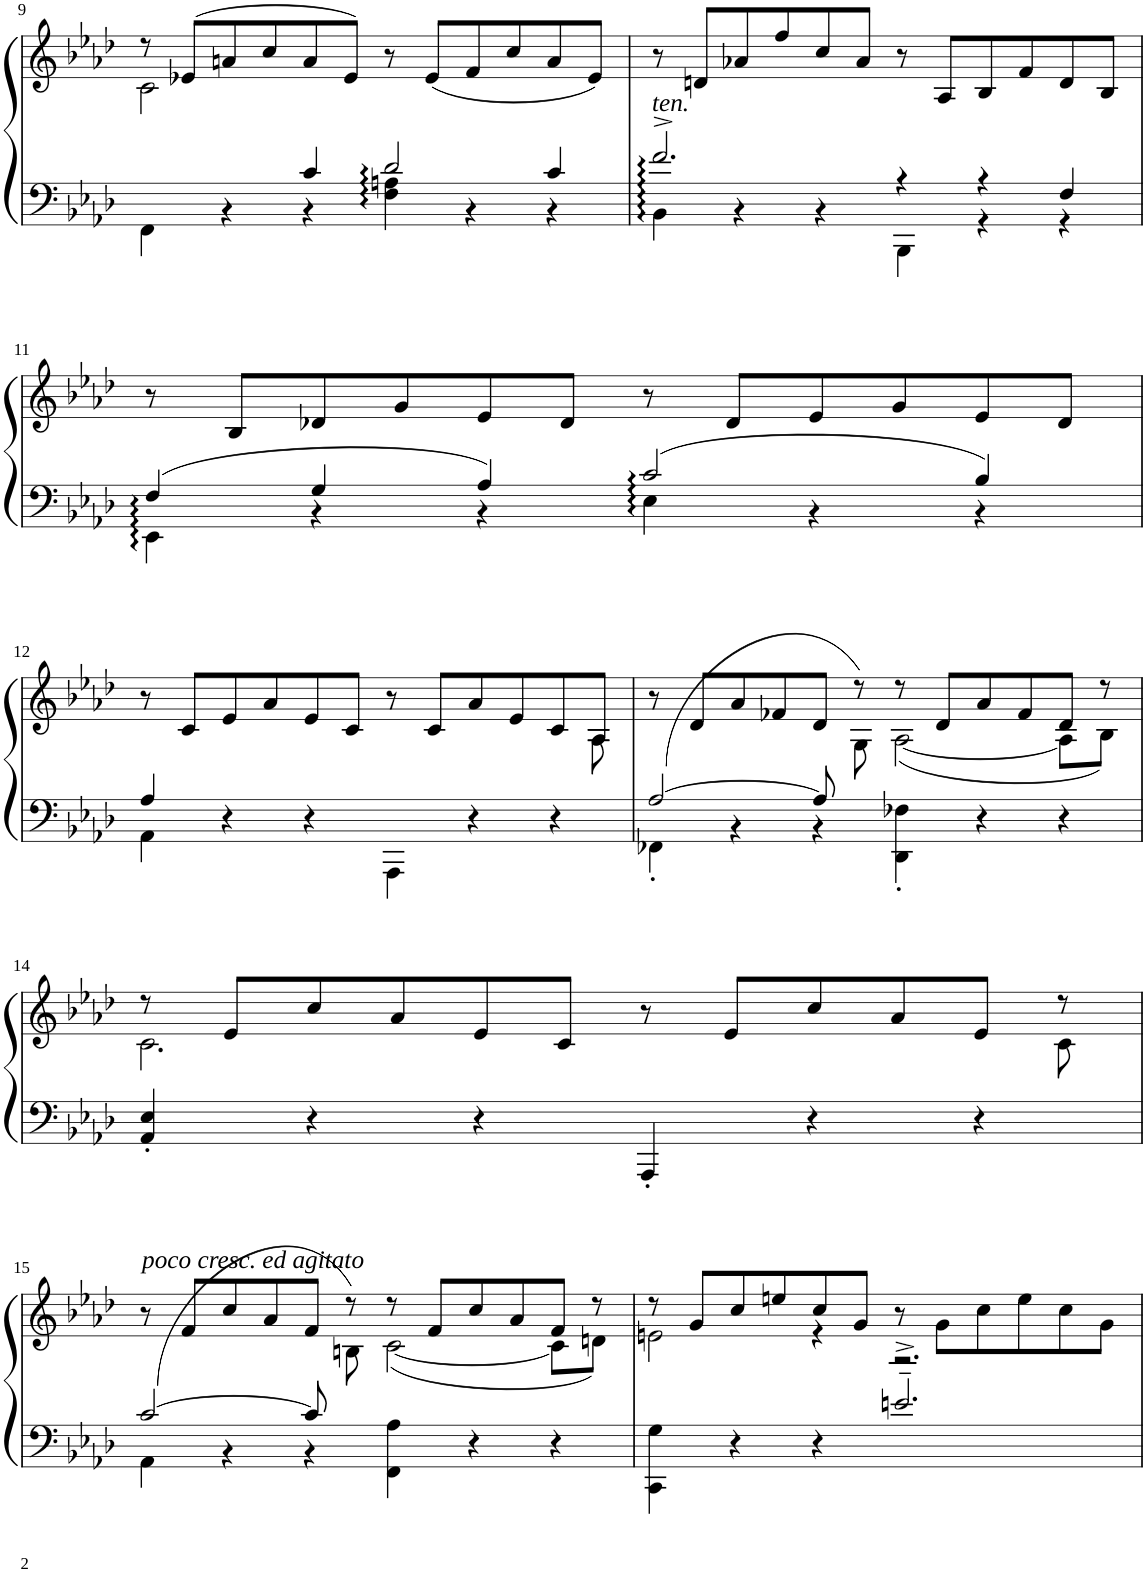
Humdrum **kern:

**kern	**kern
*part1	*part1
*staff2	*staff1
*I"Piano	*
*I'Pno.	*
!!LO:PB:g=z
*clefF4	*clefG2
*k[b-e-a-d-]	*k[b-e-a-d-]
*M6/4	*M6/4
=9	=9
*^	*^
4FF\	4ryy	8r	2c^\
.	.	(8e-X/L	.
4ryy	4r	8an/	.
.	.	8cc/	.
4c^/	4r	8a/	1ryy
.	.	8e-/J)	.
2d-^/	4F\ 4An\	8r	.
.	.	(8e-/L	.
.	4r	8f/	.
.	.	8cc/	.
4c^/	4r	8a/	.
.	.	8e-/J)	.
*	*	*v	*v
=10	=10	=10
!LO:TX:a:i:t=ten.	!	!
2.f^/	4BB-\	8r
.	.	8dn/L
.	4r	8a-X/
.	.	8ff/
.	4r	8cc/
.	.	8a-/J
4r	4BBB-\	8r
.	.	8A-/L
4r	4r	8B-/
.	.	8f/
4F^/	4r	8d/
.	.	8B-/J
!!LO:LB:g=z
=11	=11	=11
4F^/	4EE-\	8r
.	.	8B-/L
4G^/	4r	8d-X/
.	.	8g/
4A-^/	4r	8e-/
.	.	8d-/J
2c^/	4E-\	8r
.	.	8d-/L
.	4r	8e-/
.	.	8g/
4B-^/	4r	8e-/
.	.	8d-/J
!!LO:LB:g=z
=12	=12	=12
*	*	*^
4A-^/	4AA-\	8r	4.ryy
.	.	8c/L	.
4r	1ryy	8e-/	.
*	*	*v	*v
.	.	8a-/
4r	.	8e-/
.	.	8c/J
4AAA-\	.	8r
.	.	8c/L
4r	.	8a-/
.	.	8e-/
4r	4ryy	8c/
*	*	*^
.	.	8A-/J	8A-^\
=13	=13	=13	=13
([2A-^/	4FF-X'\	8r	8ryy
*	*	*v	*v
.	.	8d-/L
.	4r	8a-/
.	.	8f-X/
8A-/]	4r	8d-/J
*	*	*^
8ryy	.	(8r	8G^\
4DD-\'< 4F-X\'<	2.ryy	8r	([2A-^\
.	.	8d-/L	.
4r	.	8a-/	.
.	.	8f-/	.
4r	.	8d-/J	8A-\L]
.	.	8r	8B-^\J)
*v	*v	*	*
!!LO:LB:g=z	!!
=14	=14	=14
4AA-/' 4E-/'	8r	2.c^\
.	8e-/L	.
4r	8cc/	.
.	8a-/	.
4r	8e-/	.
.	8c/J	.
4AAA-'/	8r	8ryy
*	*v	*v
.	8e-/L
4r	8cc/
.	8a-/
4r	8e-/J
*	*^
.	8r	8c^\
!!LO:LB:g=z	!!
=15	=15	=15
*^	*	*
!	!	!LO:TX:a:i:t=poco cresc. ed agitato	!
[2c^/	4AA-\	8r	8ryy
*	*	*v	*v
.	.	8f/L
.	4r	8cc/
.	.	8a-/
8c/]	4r	8f/J
*	*	*^
8ryy	.	8r)	8Bn^\
4FF\ 4A-\	2.ryy	8r	([2c^\
.	.	8f/L	.
4r	.	8cc/	.
.	.	8a-/	.
4r	.	8f/J	8c\L]
.	.	8r	8dn^\J)
=16	=16	=16	=16
4CC\ 4G\	2.ryy	8r	2en^\
.	.	8g/L	.
4r	.	8cc/	.
.	.	8een/	.
4r	.	8cc/	4r
.	.	8g/J	.
2.r	2.en~^/	8r	2.ryy
.	.	8g\L	.
.	.	8cc\	.
.	.	8ee\	.
.	.	8cc\	.
.	.	8g\J	.
*v	*v	*	*
*	*v	*v
=	=
*-	*-
